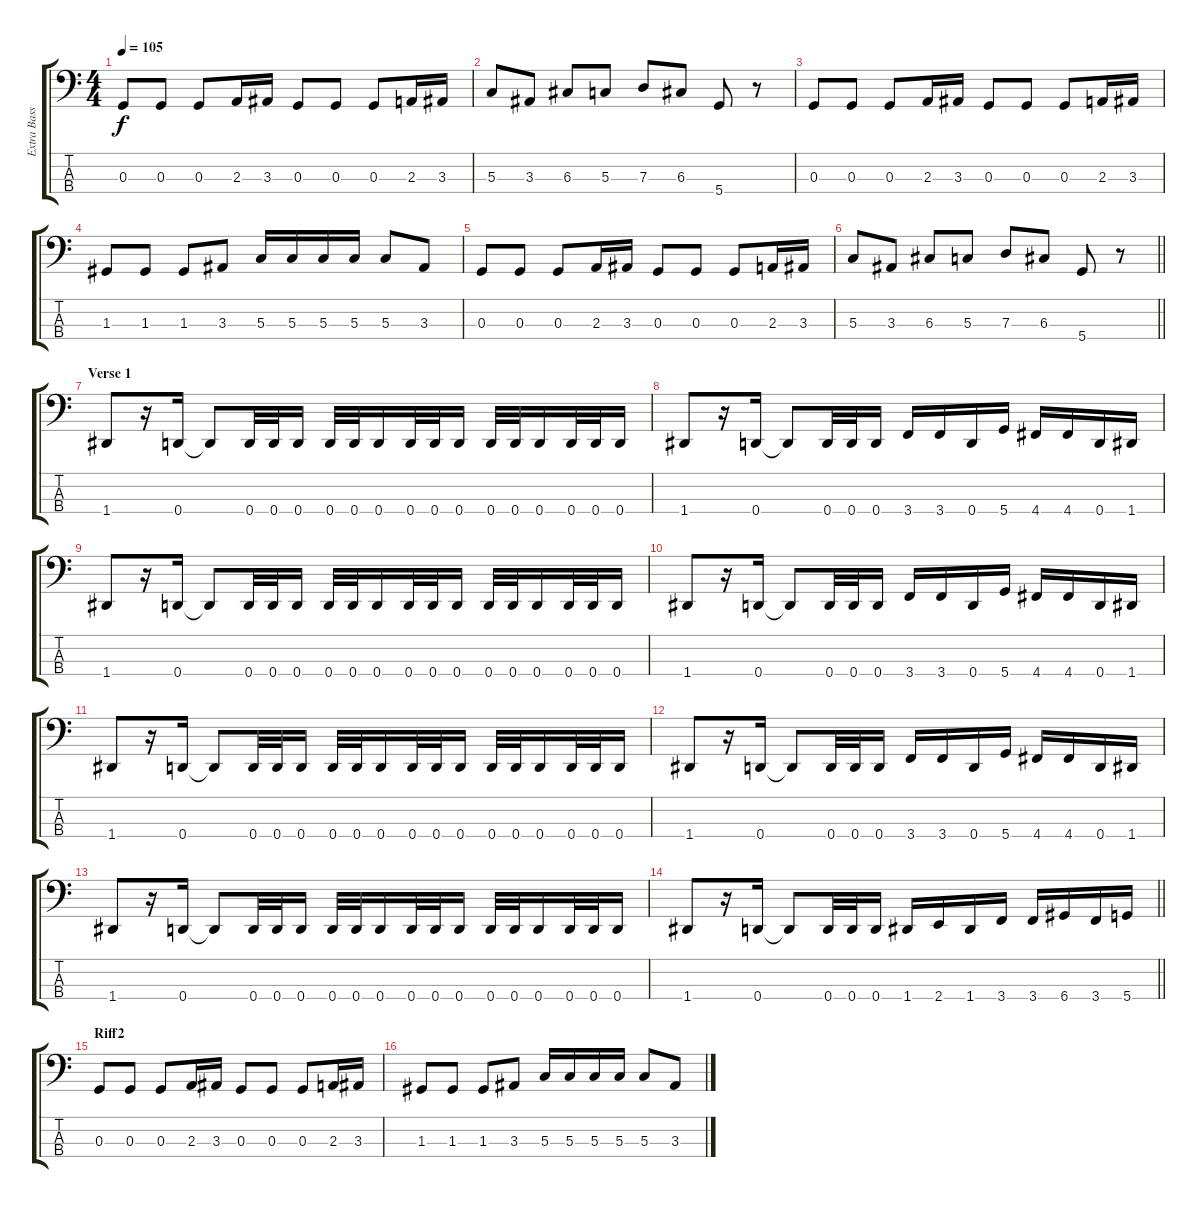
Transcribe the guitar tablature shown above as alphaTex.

\track ("Extra Bass" "Extra Bass") {instrument electricbassfinger}
\staff {score tabs}
\tuning (F2 C2 G1 D1) {hide}
\ts (4 4)
\tempo 105
\clef f4
\ks c
0.3.8{dy f} 0.3.8 0.3.8 2.3.16 3.3.16 0.3.8 0.3.8 0.3.8 2.3.16 3.3.16 |
5.3.8 3.3.8 6.3.8 5.3.8 7.3.8 6.3.8 5.4.8 r.8 |
0.3.8 0.3.8 0.3.8 2.3.16 3.3.16 0.3.8 0.3.8 0.3.8 2.3.16 3.3.16 |
1.3.8 1.3.8 1.3.8 3.3.8 5.3.16 5.3.16 5.3.16 5.3.16 5.3.8 3.3.8 |
0.3.8 0.3.8 0.3.8 2.3.16 3.3.16 0.3.8 0.3.8 0.3.8 2.3.16 3.3.16 |
\barLineRight lightlight
5.3.8 3.3.8 6.3.8 5.3.8 7.3.8 6.3.8 5.4.8 r.8 |
\section ("" "Verse 1")
1.4.8 r.16 0.4.16 0.4{t}.8 0.4.32 0.4.32 0.4.16 0.4.32 0.4.32 0.4.16 0.4.32 0.4.32 0.4.16 0.4.32 0.4.32 0.4.16 0.4.32 0.4.32 0.4.16 |
1.4.8 r.16 0.4.16 0.4{t}.8 0.4.32 0.4.32 0.4.16 3.4.16 3.4.16 0.4.16 5.4.16 4.4.16 4.4.16 0.4.16 1.4.16 |
1.4.8 r.16 0.4.16 0.4{t}.8 0.4.32 0.4.32 0.4.16 0.4.32 0.4.32 0.4.16 0.4.32 0.4.32 0.4.16 0.4.32 0.4.32 0.4.16 0.4.32 0.4.32 0.4.16 |
1.4.8 r.16 0.4.16 0.4{t}.8 0.4.32 0.4.32 0.4.16 3.4.16 3.4.16 0.4.16 5.4.16 4.4.16 4.4.16 0.4.16 1.4.16 |
1.4.8 r.16 0.4.16 0.4{t}.8 0.4.32 0.4.32 0.4.16 0.4.32 0.4.32 0.4.16 0.4.32 0.4.32 0.4.16 0.4.32 0.4.32 0.4.16 0.4.32 0.4.32 0.4.16 |
1.4.8 r.16 0.4.16 0.4{t}.8 0.4.32 0.4.32 0.4.16 3.4.16 3.4.16 0.4.16 5.4.16 4.4.16 4.4.16 0.4.16 1.4.16 |
1.4.8 r.16 0.4.16 0.4{t}.8 0.4.32 0.4.32 0.4.16 0.4.32 0.4.32 0.4.16 0.4.32 0.4.32 0.4.16 0.4.32 0.4.32 0.4.16 0.4.32 0.4.32 0.4.16 |
\barLineRight lightlight
1.4.8 r.16 0.4.16 0.4{t}.8 0.4.32 0.4.32 0.4.16 1.4.16 2.4.16 1.4.16 3.4.16 3.4.16 6.4.16 3.4.16 5.4.16 |
\section ("" "Riff2")
0.3.8 0.3.8 0.3.8 2.3.16 3.3.16 0.3.8 0.3.8 0.3.8 2.3.16 3.3.16 |
1.3.8 1.3.8 1.3.8 3.3.8 5.3.16 5.3.16 5.3.16 5.3.16 5.3.8 3.3.8
